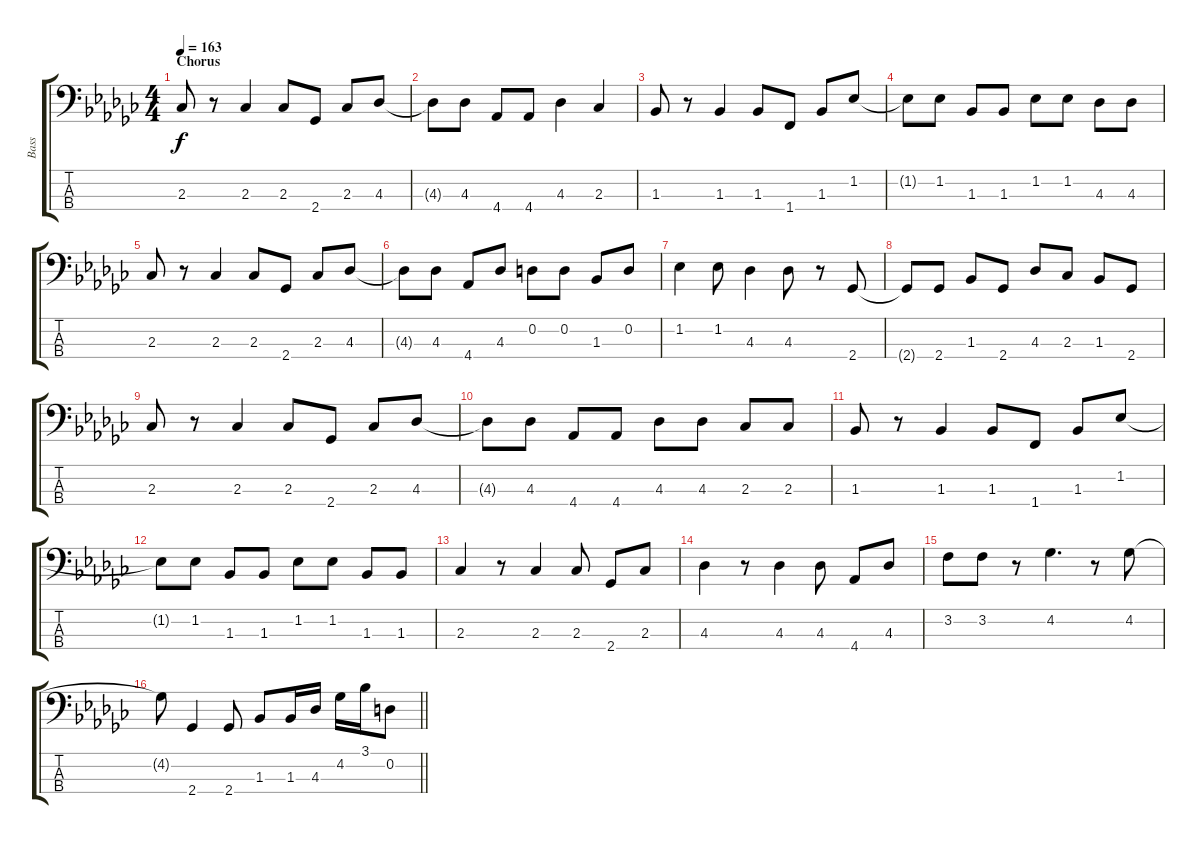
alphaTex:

\track ("Bass" "Bass") {instrument electricbassfinger}
\staff {score tabs}
\tuning (G2 D2 A1 E1) {hide}
\ts (4 4)
\section ("" "Chorus")
\tempo 163
\clef f4
\ks gb
2.3.8{dy f} r.8 2.3.4 2.3.8 2.4.8 2.3.8 4.3.8 |
4.3{t}.8 4.3.8 4.4.8 4.4.8 4.3.4 2.3.4 |
1.3.8 r.8 1.3.4 1.3.8 1.4.8 1.3.8 1.2.8 |
1.2{t}.8 1.2.8 1.3.8 1.3.8 1.2.8 1.2.8 4.3.8 4.3.8 |
2.3.8 r.8 2.3.4 2.3.8 2.4.8 2.3.8 4.3.8 |
4.3{t}.8 4.3.8 4.4.8 4.3.8 0.2.8 0.2.8 1.3.8 0.2.8 |
1.2.4 1.2.8 4.3.4 4.3.8 r.8 2.4.8 |
2.4{t}.8 2.4.8 1.3.8 2.4.8 4.3.8 2.3.8 1.3.8 2.4.8 |
2.3.8 r.8 2.3.4 2.3.8 2.4.8 2.3.8 4.3.8 |
4.3{t}.8 4.3.8 4.4.8 4.4.8 4.3.8 4.3.8 2.3.8 2.3.8 |
1.3.8 r.8 1.3.4 1.3.8 1.4.8 1.3.8 1.2.8 |
1.2{t}.8 1.2.8 1.3.8 1.3.8 1.2.8 1.2.8 1.3.8 1.3.8 |
2.3.4 r.8 2.3.4 2.3.8 2.4.8 2.3.8 |
4.3.4 r.8 4.3.4 4.3.8 4.4.8 4.3.8 |
3.2.8 3.2.8 r.8 4.2.4{d} r.8 4.2.8 |
\barLineRight lightlight
4.2{t}.8 2.4.4 2.4.8 1.3.8 1.3.16 4.3.16 4.2.16 3.1.16 0.2.8
